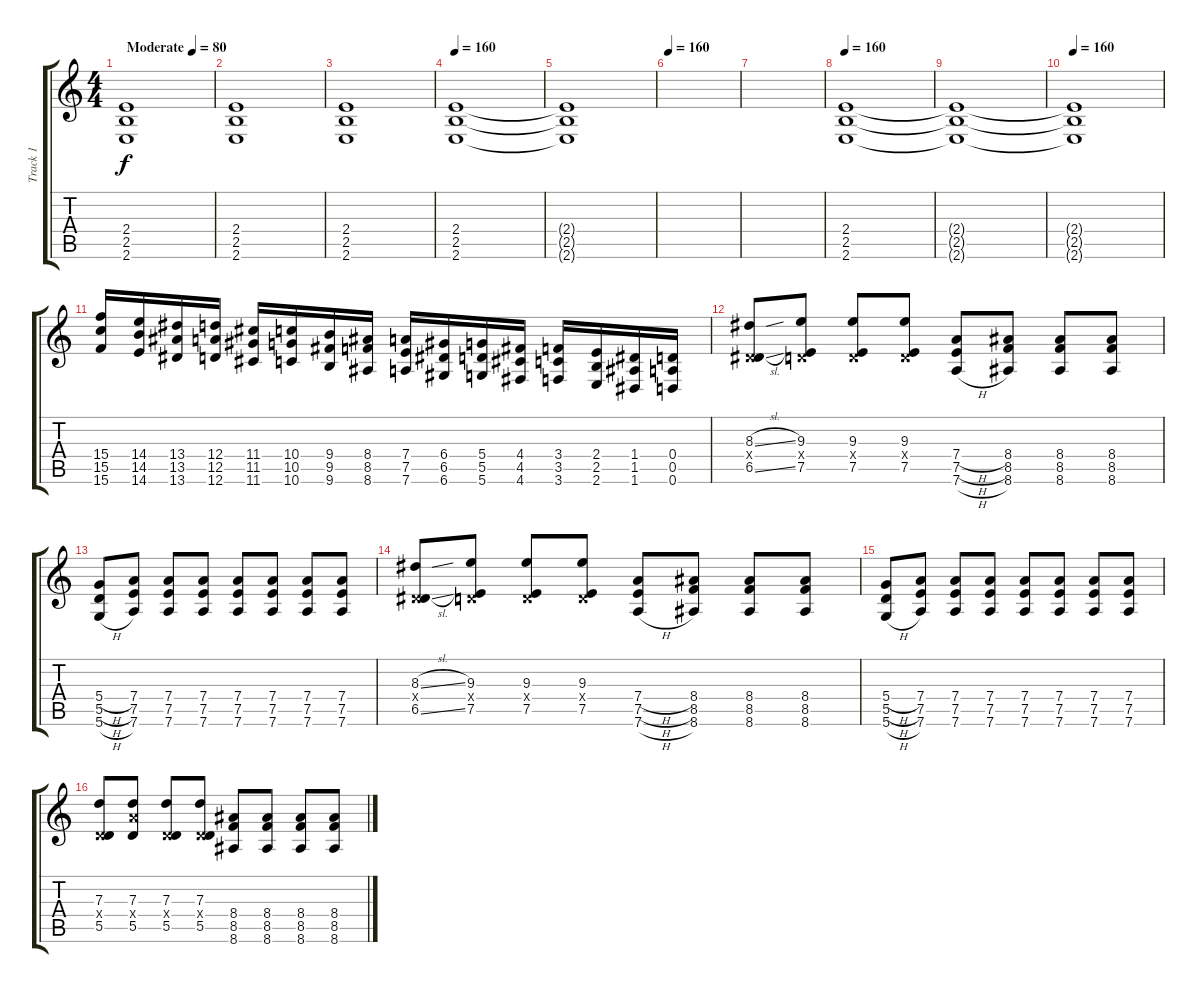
\track ("Track 1" "Track 1") {instrument distortionguitar}
\staff {score tabs}
\tuning (E4 B3 G3 D3 A2 D2) {hide}
\ts (4 4)
\tempo (80 "Moderate")
\clef g2
\ks c
(2.4 2.5 2.6).1{dy f instrument distortionguitar} |
(2.4 2.5 2.6).1 |
(2.4 2.5 2.6).1 |
\tempo 160
(2.4 2.5 2.6).1 |
(2.4{t} 2.5{t} 2.6{t}).1 |
\tempo 160
|
|
\tempo 160
(2.4 2.5 2.6).1 |
(2.4{t} 2.5{t} 2.6{t}).1 |
\tempo 160
(2.4{t} 2.5{t} 2.6{t}).1 |
(15.4 15.5 15.6).16{volume 16 instrument guitarfretnoise} (14.4 14.5 14.6).16 (13.4 13.5 13.6).16 (12.4 12.5 12.6).16 (11.4 11.5 11.6).16 (10.4 10.5 10.6).16 (9.4 9.5 9.6).16 (8.4 8.5 8.6).16 (7.4 7.5 7.6).16 (6.4 6.5 6.6).16 (5.4 5.5 5.6).16 (4.4 4.5 4.6).16 (3.4 3.5 3.6).16 (2.4 2.5 2.6).16 (1.4 1.5 1.6).16 (0.4 0.5 0.6).16 |
(8.3{sl} 0.4{x} 6.5{sl}).8{volume 13 instrument distortionguitar} (9.3 0.4{x} 7.5).8 (9.3 0.4{x} 7.5).8 (9.3 0.4{x} 7.5).8 (7.4{h} 7.5{h} 7.6{h}).8 (8.4 8.5 8.6).8 (8.4 8.5 8.6).8 (8.4 8.5 8.6).8 |
(5.4{h} 5.5{h} 5.6{h}).8 (7.4 7.5 7.6).8 (7.4 7.5 7.6).8 (7.4 7.5 7.6).8 (7.4 7.5 7.6).8 (7.4 7.5 7.6).8 (7.4 7.5 7.6).8 (7.4 7.5 7.6).8 |
(8.3{sl} 0.4{x} 6.5{sl}).8{volume 13 instrument distortionguitar} (9.3 0.4{x} 7.5).8 (9.3 0.4{x} 7.5).8 (9.3 0.4{x} 7.5).8 (7.4{h} 7.5{h} 7.6{h}).8 (8.4 8.5 8.6).8 (8.4 8.5 8.6).8 (8.4 8.5 8.6).8 |
(5.4{h} 5.5{h} 5.6{h}).8 (7.4 7.5 7.6).8 (7.4 7.5 7.6).8 (7.4 7.5 7.6).8 (7.4 7.5 7.6).8 (7.4 7.5 7.6).8 (7.4 7.5 7.6).8 (7.4 7.5 7.6).8 |
(7.3 0.4{x} 5.5).8 (7.3 7.4{x} 5.5).8 (7.3 0.4{x} 5.5).8 (7.3 0.4{x} 5.5).8 (8.4 8.5 8.6).8 (8.4 8.5 8.6).8 (8.4 8.5 8.6).8 (8.4 8.5 8.6).8
